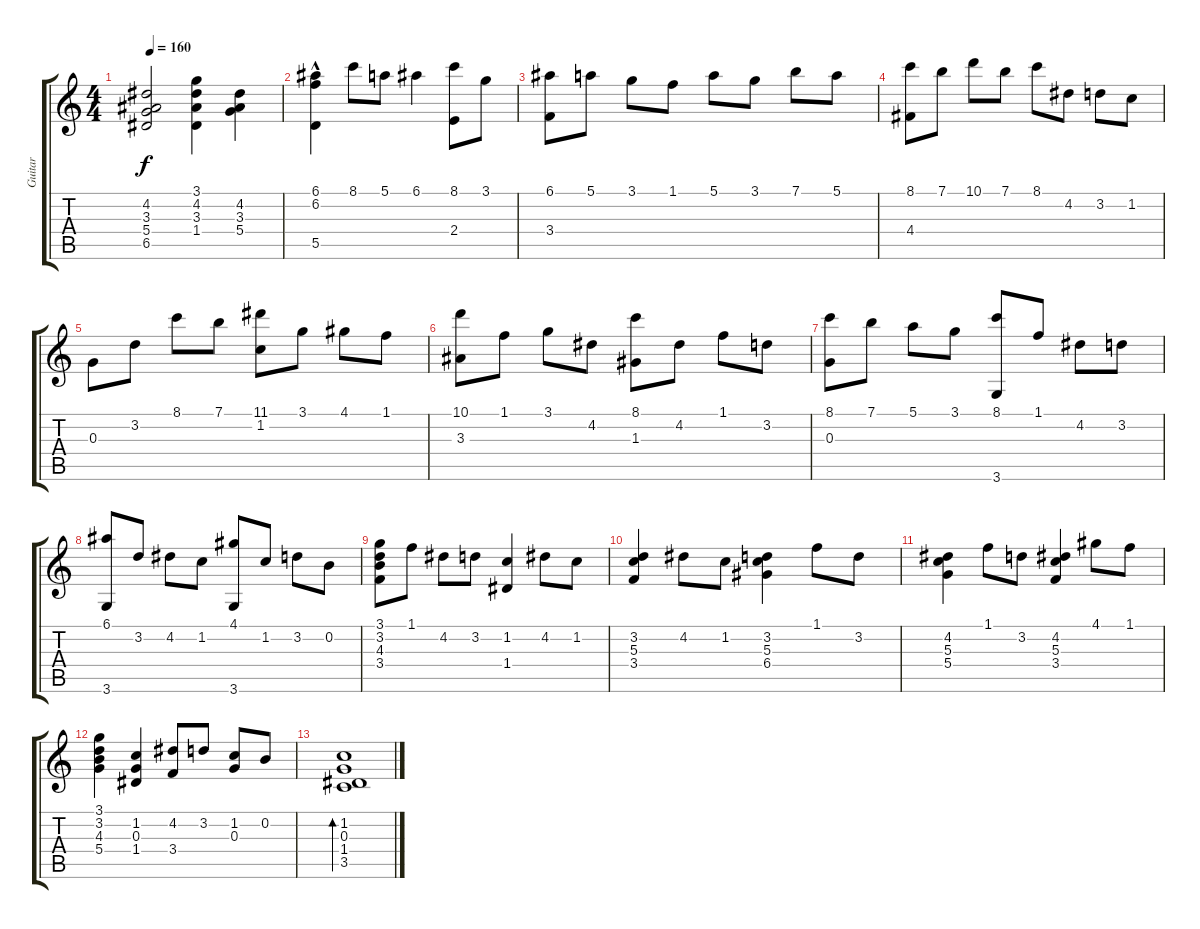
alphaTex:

\track ("Guitar" "Guitar") {instrument acousticguitarsteel}
\staff {score tabs}
\tuning (E4 B3 G3 D3 A2 E2) {hide}
\ts (4 4)
\tempo 160
\clef g2
\ks c
(4.2 3.3 5.4 6.5).2{dy f} (3.1 4.2 3.3 1.4).4 (4.2 3.3 5.4).4 |
(6.1 6.2 5.5{hac}).4 8.1.8 5.1.8 6.1.4 (8.1 2.4).8 3.1.8 |
(6.1 3.4).8 5.1.8 3.1.8 1.1.8 5.1.8 3.1.8 7.1.8 5.1.8 |
(8.1 4.4).8 7.1.8 10.1.8 7.1.8 8.1.8 4.2.8 3.2.8 1.2.8 |
0.3.8 3.2.8 8.1.8 7.1.8 (11.1 1.2).8 3.1.8 4.1.8 1.1.8 |
(10.1 3.3).8 1.1.8 3.1.8 4.2.8 (8.1 1.3).8 4.2.8 1.1.8 3.2.8 |
(8.1 0.3).8 7.1.8 5.1.8 3.1.8 (8.1 3.6).8 1.1.8 4.2.8 3.2.8 |
(6.1 3.6).8 3.2.8 4.2.8 1.2.8 (4.1 3.6).8 1.2.8 3.2.8 0.2.8 |
(3.1 3.2 4.3 3.4).8 1.1.8 4.2.8 3.2.8 (1.2 1.4).4 4.2.8 1.2.8 |
(3.2 5.3 3.4).4 4.2.8 1.2.8 (3.2 5.3 6.4).4 1.1.8 3.2.8 |
(4.2 5.3 5.4).4 1.1.8 3.2.8 (4.2 5.3 3.4).4 4.1.8 1.1.8 |
(3.1 3.2 4.3 5.4).4 (1.2 0.3 1.4).4 (4.2 3.4).8 3.2.8 (1.2 0.3).8 0.2.8 |
(1.2 0.3 1.4 3.5).1{bd 120}
